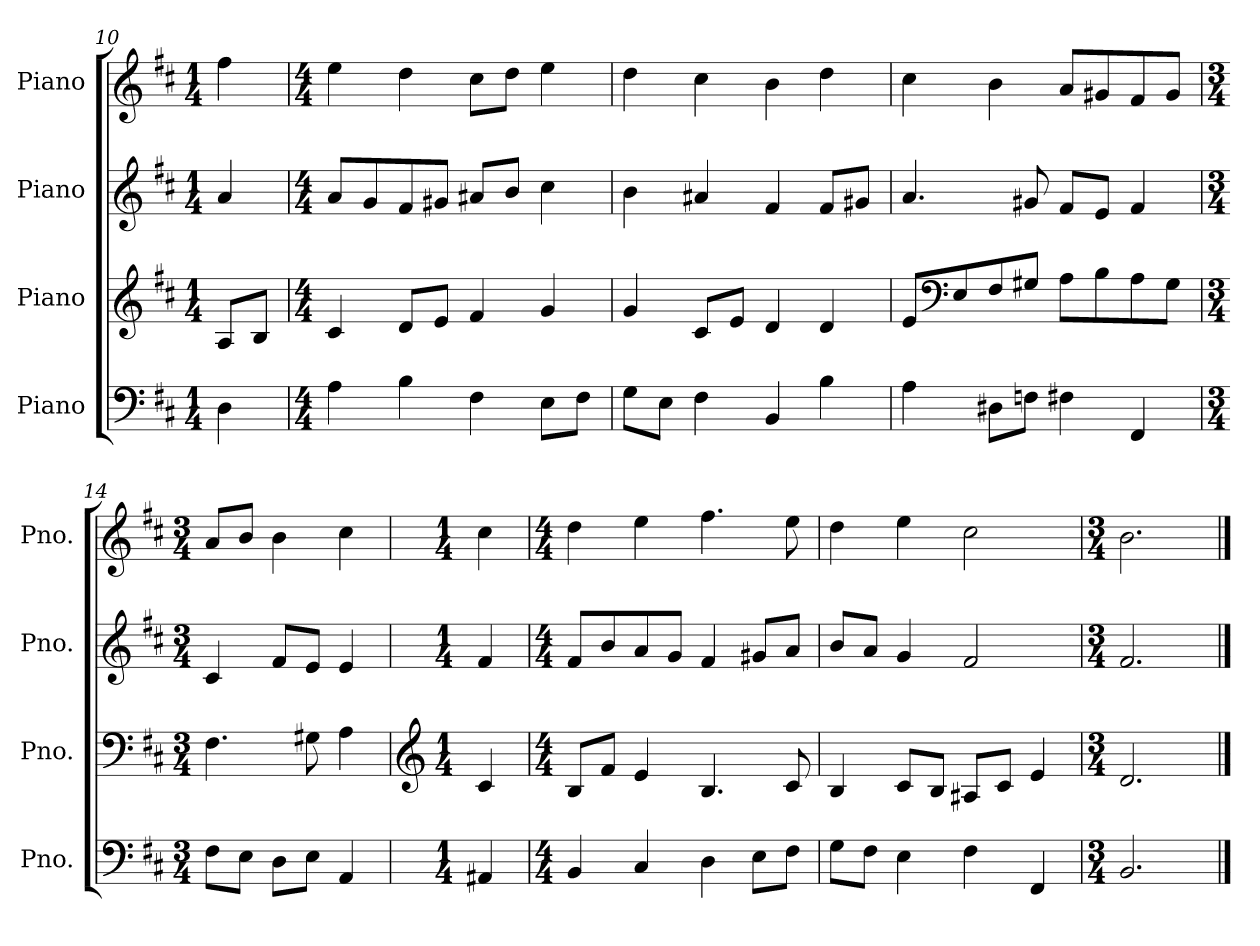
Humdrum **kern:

**kern	**kern	**kern	**kern
*part4	*part3	*part2	*part1
*staff4	*staff3	*staff2	*staff1
*I"Piano	*I"Piano	*I"Piano	*I"Piano
*I'Pno.	*I'Pno.	*I'Pno.	*I'Pno.
!!LO:LB:g=z
*clefF4	*clefG2	*clefG2	*clefG2
*k[f#c#]	*k[f#c#]	*k[f#c#]	*k[f#c#]
*M1/4	*M1/4	*M1/4	*M1/4
=10	=10	=10	=10
4D\	8A/L	4a/	4ff#\
.	8B/J	.	.
=11	=11	=11	=11
*M4/4	*M4/4	*M4/4	*M4/4
4A\	4c#/	8a/L	4ee\
.	.	8g/	.
4B\	8d/L	8f#/	4dd\
.	8e/J	8g#X/J	.
4F#\	4f#/	8a#X/L	8cc#\L
.	.	8b/J	8dd\J
8E\L	4g/	4cc#\	4ee\
8F#\J	.	.	.
=12	=12	=12	=12
8G\L	4g/	4b\	4dd\
8E\J	.	.	.
4F#\	8c#/L	4a#X/	4cc#\
.	8e/J	.	.
4BB/	4d/	4f#/	4b\
4B\	4d/	8f#/L	4dd\
.	.	8g#X/J	.
=13	=13	=13	=13
4A\	8e/L	4.a/	4cc#\
*	*clefF4	*	*
.	8E/	.	.
8D#X\L	8F#/	.	4b\
8Fn\J	8G#X/J	8g#X/	.
4F#X\	8A\L	8f#/L	8a/L
.	8B\	8e/J	8g#X/
4FF#/	8A\	4f#/	8f#/
.	8G#\J	.	8g#/J
=14	=14	=14	=14
*M3/4	*M3/4	*M3/4	*M3/4
8F#\L	4.F#\	4c#/	8a/L
8E\J	.	.	8b/J
8D\L	.	8f#/L	4b\
8E\J	8G#X\	8e/J	.
4AA/	4A\	4e/	4cc#\
!!LO:PB:g=z
=15	=15	=15	=15
*	*clefG2	*	*
*M1/4	*M1/4	*M1/4	*M1/4
4AA#X/	4c#/	4f#/	4cc#\
=16	=16	=16	=16
*M4/4	*M4/4	*M4/4	*M4/4
4BB/	8B/L	8f#/L	4dd\
.	8f#/J	8b/	.
4C#/	4e/	8a/	4ee\
.	.	8g/J	.
4D\	4.B/	4f#/	4.ff#\
8E\L	.	8g#X/L	.
8F#\J	8c#/	8a/J	8ee\
=17	=17	=17	=17
8G\L	4B/	8b/L	4dd\
8F#\J	.	8a/J	.
4E\	8c#/L	4g/	4ee\
.	8B/J	.	.
4F#\	8A#X/L	2f#/	2cc#\
.	8c#/J	.	.
4FF#/	4e/	.	.
=18	=18	=18	=18
*M3/4	*M3/4	*M3/4	*M3/4
2.BB/	2.d/	2.f#/	2.b\
==	==	==	==
*-	*-	*-	*-
